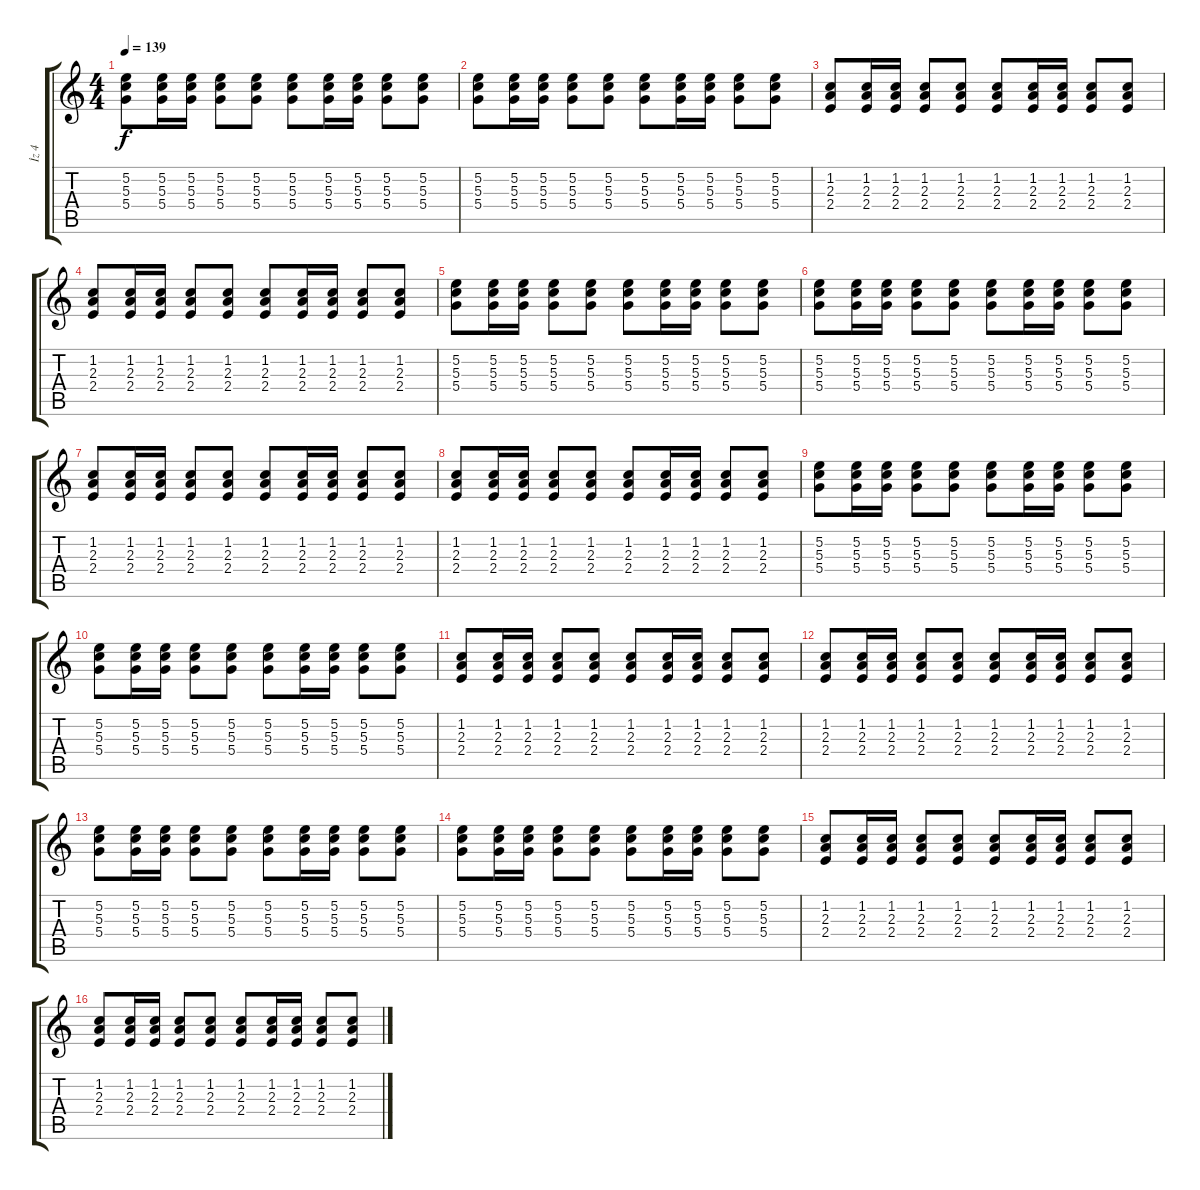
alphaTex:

\track ("İz 4" "İz 4") {instrument overdrivenguitar}
\staff {score tabs}
\tuning (E4 B3 G3 D3 A2 E2) {hide}
\ts (4 4)
\tempo 139
\clef g2
\ks c
(5.2 5.3 5.4).8{dy f} (5.2 5.3 5.4).16 (5.2 5.3 5.4).16 (5.2 5.3 5.4).8 (5.2 5.3 5.4).8 (5.2 5.3 5.4).8 (5.2 5.3 5.4).16 (5.2 5.3 5.4).16 (5.2 5.3 5.4).8 (5.2 5.3 5.4).8 |
(5.2 5.3 5.4).8 (5.2 5.3 5.4).16 (5.2 5.3 5.4).16 (5.2 5.3 5.4).8 (5.2 5.3 5.4).8 (5.2 5.3 5.4).8 (5.2 5.3 5.4).16 (5.2 5.3 5.4).16 (5.2 5.3 5.4).8 (5.2 5.3 5.4).8 |
(1.2 2.3 2.4).8 (1.2 2.3 2.4).16 (1.2 2.3 2.4).16 (1.2 2.3 2.4).8 (1.2 2.3 2.4).8 (1.2 2.3 2.4).8 (1.2 2.3 2.4).16 (1.2 2.3 2.4).16 (1.2 2.3 2.4).8 (1.2 2.3 2.4).8 |
(1.2 2.3 2.4).8 (1.2 2.3 2.4).16 (1.2 2.3 2.4).16 (1.2 2.3 2.4).8 (1.2 2.3 2.4).8 (1.2 2.3 2.4).8 (1.2 2.3 2.4).16 (1.2 2.3 2.4).16 (1.2 2.3 2.4).8 (1.2 2.3 2.4).8 |
(5.2 5.3 5.4).8 (5.2 5.3 5.4).16 (5.2 5.3 5.4).16 (5.2 5.3 5.4).8 (5.2 5.3 5.4).8 (5.2 5.3 5.4).8 (5.2 5.3 5.4).16 (5.2 5.3 5.4).16 (5.2 5.3 5.4).8 (5.2 5.3 5.4).8 |
(5.2 5.3 5.4).8 (5.2 5.3 5.4).16 (5.2 5.3 5.4).16 (5.2 5.3 5.4).8 (5.2 5.3 5.4).8 (5.2 5.3 5.4).8 (5.2 5.3 5.4).16 (5.2 5.3 5.4).16 (5.2 5.3 5.4).8 (5.2 5.3 5.4).8 |
(1.2 2.3 2.4).8 (1.2 2.3 2.4).16 (1.2 2.3 2.4).16 (1.2 2.3 2.4).8 (1.2 2.3 2.4).8 (1.2 2.3 2.4).8 (1.2 2.3 2.4).16 (1.2 2.3 2.4).16 (1.2 2.3 2.4).8 (1.2 2.3 2.4).8 |
(1.2 2.3 2.4).8 (1.2 2.3 2.4).16 (1.2 2.3 2.4).16 (1.2 2.3 2.4).8 (1.2 2.3 2.4).8 (1.2 2.3 2.4).8 (1.2 2.3 2.4).16 (1.2 2.3 2.4).16 (1.2 2.3 2.4).8 (1.2 2.3 2.4).8 |
(5.2 5.3 5.4).8 (5.2 5.3 5.4).16 (5.2 5.3 5.4).16 (5.2 5.3 5.4).8 (5.2 5.3 5.4).8 (5.2 5.3 5.4).8 (5.2 5.3 5.4).16 (5.2 5.3 5.4).16 (5.2 5.3 5.4).8 (5.2 5.3 5.4).8 |
(5.2 5.3 5.4).8 (5.2 5.3 5.4).16 (5.2 5.3 5.4).16 (5.2 5.3 5.4).8 (5.2 5.3 5.4).8 (5.2 5.3 5.4).8 (5.2 5.3 5.4).16 (5.2 5.3 5.4).16 (5.2 5.3 5.4).8 (5.2 5.3 5.4).8 |
(1.2 2.3 2.4).8 (1.2 2.3 2.4).16 (1.2 2.3 2.4).16 (1.2 2.3 2.4).8 (1.2 2.3 2.4).8 (1.2 2.3 2.4).8 (1.2 2.3 2.4).16 (1.2 2.3 2.4).16 (1.2 2.3 2.4).8 (1.2 2.3 2.4).8 |
(1.2 2.3 2.4).8 (1.2 2.3 2.4).16 (1.2 2.3 2.4).16 (1.2 2.3 2.4).8 (1.2 2.3 2.4).8 (1.2 2.3 2.4).8 (1.2 2.3 2.4).16 (1.2 2.3 2.4).16 (1.2 2.3 2.4).8 (1.2 2.3 2.4).8 |
(5.2 5.3 5.4).8 (5.2 5.3 5.4).16 (5.2 5.3 5.4).16 (5.2 5.3 5.4).8 (5.2 5.3 5.4).8 (5.2 5.3 5.4).8 (5.2 5.3 5.4).16 (5.2 5.3 5.4).16 (5.2 5.3 5.4).8 (5.2 5.3 5.4).8 |
(5.2 5.3 5.4).8 (5.2 5.3 5.4).16 (5.2 5.3 5.4).16 (5.2 5.3 5.4).8 (5.2 5.3 5.4).8 (5.2 5.3 5.4).8 (5.2 5.3 5.4).16 (5.2 5.3 5.4).16 (5.2 5.3 5.4).8 (5.2 5.3 5.4).8 |
(1.2 2.3 2.4).8 (1.2 2.3 2.4).16 (1.2 2.3 2.4).16 (1.2 2.3 2.4).8 (1.2 2.3 2.4).8 (1.2 2.3 2.4).8 (1.2 2.3 2.4).16 (1.2 2.3 2.4).16 (1.2 2.3 2.4).8 (1.2 2.3 2.4).8 |
(1.2 2.3 2.4).8 (1.2 2.3 2.4).16 (1.2 2.3 2.4).16 (1.2 2.3 2.4).8 (1.2 2.3 2.4).8 (1.2 2.3 2.4).8 (1.2 2.3 2.4).16 (1.2 2.3 2.4).16 (1.2 2.3 2.4).8 (1.2 2.3 2.4).8
